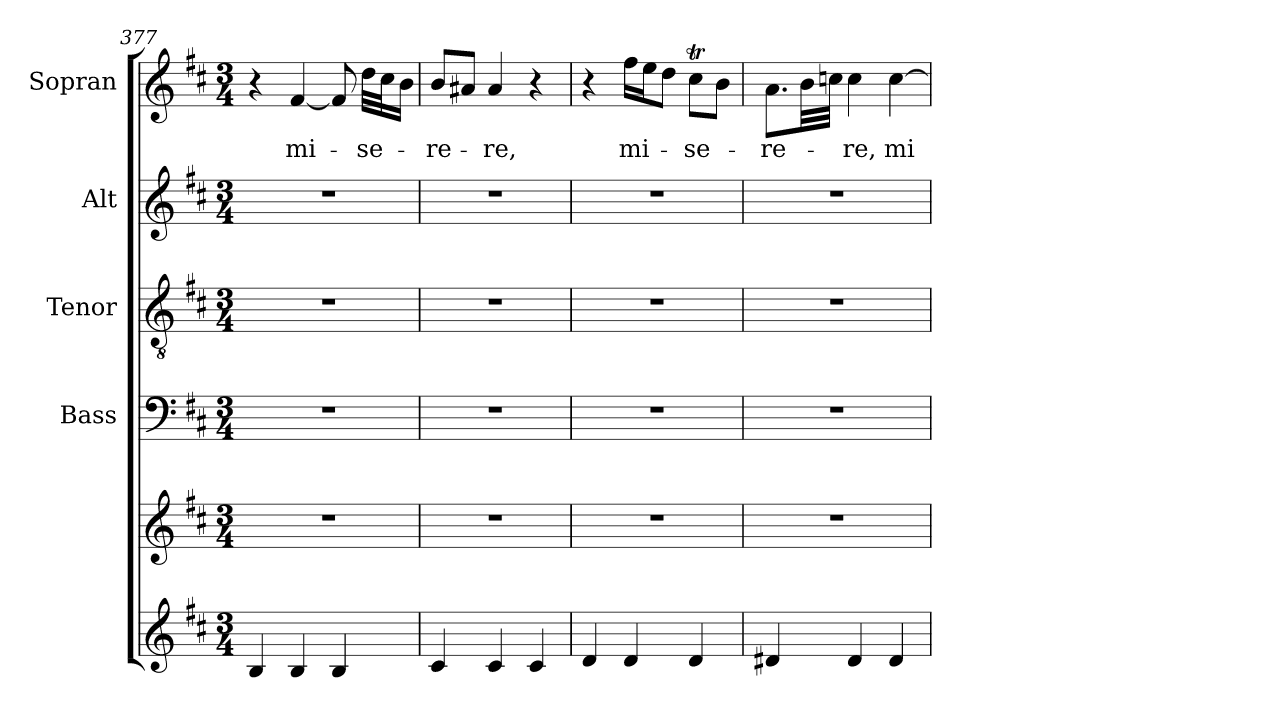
**kern	**kern	**kern	**kern	**kern	**kern	**text
*part5	*part5	*part4	*part3	*part2	*part1	*part1
*staff6	*staff5	*staff4	*staff3	*staff2	*staff1	*staff1
*	*	*I"Bass	*I"Tenor	*I"Alt	*I"Sopran	*
*	*	*I'B.	*I'T.	*I'A.	*I'S.	*
*clefG2	*clefG2	*clefF4	*clefGv2	*clefG2	*clefG2	*
*k[f#c#]	*k[f#c#]	*k[f#c#]	*k[f#c#]	*k[f#c#]	*k[f#c#]	*
*D:	*D:	*D:	*D:	*D:	*D:	*
*M3/4	*M3/4	*M3/4	*M3/4	*M3/4	*M3/4	*
=377	=377	=377	=377	=377	=377	=377
4B/	2.r	2.r	2.r	2.r	4r	.
!	!	!	!	!	!	!LO:LY:b
4B/	.	.	.	.	[4f#/	mi-
4B/	.	.	.	.	8f#/]	.
!	!	!	!	!	!	!LO:LY:b
.	.	.	.	.	32dd\LLL	-se-
.	.	.	.	.	32cc#\J	.
.	.	.	.	.	16b\JJ	.
=378	=378	=378	=378	=378	=378	=378
!	!	!	!	!	!	!LO:LY:b
4c#/	2.r	2.r	2.r	2.r	8b/L	-re-
.	.	.	.	.	8a#X/J	.
!	!	!	!	!	!	!LO:LY:b
4c#/	.	.	.	.	4a#/	-re,
4c#/	.	.	.	.	4r	.
=379	=379	=379	=379	=379	=379	=379
4d/	2.r	2.r	2.r	2.r	4r	.
!	!	!	!	!	!	!LO:LY:b
4d/	.	.	.	.	16ff#\LL	mi-
.	.	.	.	.	16ee\J	.
.	.	.	.	.	8dd\J	.
!	!	!	!	!	!	!LO:LY:b
4d/	.	.	.	.	8cc#t\L	-se-
.	.	.	.	.	8b\J	.
!!LO:LB:g=z
=380	=380	=380	=380	=380	=380	=380
!	!	!	!	!	!	!LO:LY:b
4d#X/	2.r	2.r	2.r	2.r	8.a\L	-re-
.	.	.	.	.	32b\LL	.
.	.	.	.	.	32ccn\JJJ	.
!	!	!	!	!	!	!LO:LY:b
4d#/	.	.	.	.	4cc\	-re,
!	!	!	!	!	!	!LO:LY:b
4d#/	.	.	.	.	[4cc\	mi-
=	=	=	=	=	=	=
*-	*-	*-	*-	*-	*-	*-
